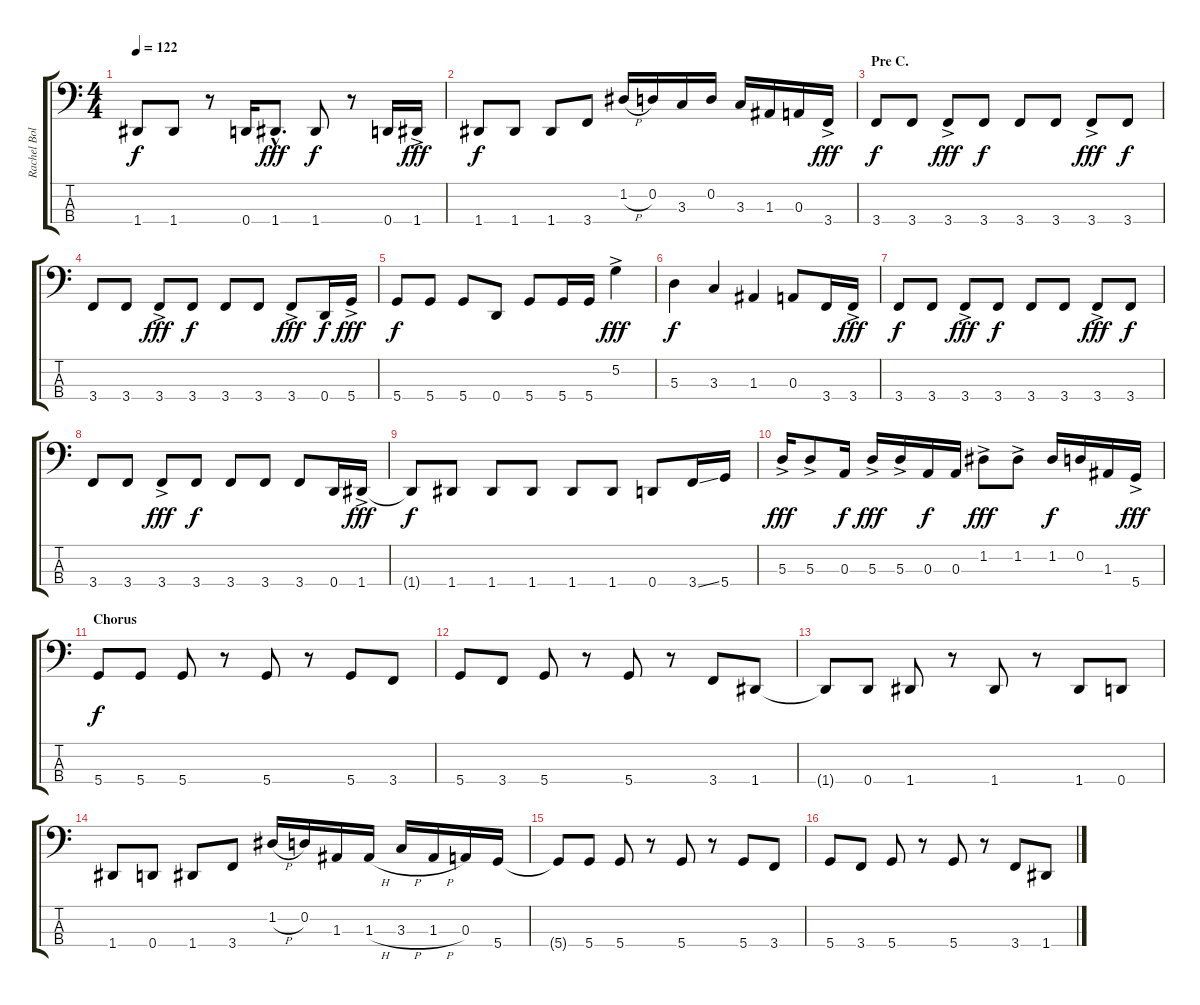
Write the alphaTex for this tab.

\track ("Rachel Bolan - Bass (Dropped D)" "Rachel Bol") {instrument electricbasspick}
\staff {score tabs}
\tuning (G2 D2 A1 D1) {hide}
\ts (4 4)
\tempo 122
\clef f4
\ks c
1.4{t}.8{dy f} 1.4.8 r.8 0.4.16 1.4{hac}.8{d dy fff} 1.4.8{dy f} r.8 0.4.16 1.4{ac}.16{dy fff} |
1.4.8{dy f} 1.4.8 1.4.8 3.4.8 1.2{h}.16 0.2.16 3.3.16 0.2.16 3.3.16 1.3.16 0.3.16 3.4{ac}.16{dy fff} |
\section ("" "Pre C.")
3.4.8{dy f} 3.4.8 3.4{ac}.8{dy fff} 3.4.8{dy f} 3.4.8 3.4.8 3.4{ac}.8{dy fff} 3.4.8{dy f} |
3.4.8 3.4.8 3.4{ac}.8{dy fff} 3.4.8{dy f} 3.4.8 3.4.8 3.4{ac}.8{dy fff} 0.4.16{dy f} 5.4{ac}.16{dy fff} |
5.4.8{dy f} 5.4.8 5.4.8 0.4.8 5.4.8 5.4.16 5.4.16 5.2{ac}.4{dy fff} |
5.3.4{dy f} 3.3.4 1.3.4 0.3.8 3.4.16 3.4{ac}.16{dy fff} |
3.4.8{dy f} 3.4.8 3.4{ac}.8{dy fff} 3.4.8{dy f} 3.4.8 3.4.8 3.4{ac}.8{dy fff} 3.4.8{dy f} |
3.4.8 3.4.8 3.4{ac}.8{dy fff} 3.4.8{dy f} 3.4.8 3.4.8 3.4.8 0.4.16 1.4{ac}.16{dy fff} |
1.4{t}.8{dy f} 1.4.8 1.4.8 1.4.8 1.4.8 1.4.8 0.4.8 3.4{ss}.16 5.4.16 |
5.3{ac}.16{dy fff} 5.3{ac}.8 0.3.16{dy f} 5.3{ac}.16{dy fff} 5.3{ac}.16 0.3.16{dy f} 0.3.16 1.2{ac}.8{dy fff} 1.2{ac}.8 1.2.16{dy f} 0.2.16 1.3.16 5.4{ac}.16{dy fff} |
\section ("" "Chorus")
5.4.8{dy f} 5.4.8 5.4.8 r.8 5.4.8 r.8 5.4.8 3.4.8 |
5.4.8 3.4.8 5.4.8 r.8 5.4.8 r.8 3.4.8 1.4.8 |
1.4{t}.8 0.4.8 1.4.8 r.8 1.4.8 r.8 1.4.8 0.4.8 |
1.4.8 0.4.8 1.4.8 3.4.8 1.2{h}.16 0.2.16 1.3.16 1.3{h}.16 3.3{h}.16 1.3{h}.16 0.3.16 5.4.16 |
5.4{t}.8 5.4.8 5.4.8 r.8 5.4.8 r.8 5.4.8 3.4.8 |
5.4.8 3.4.8 5.4.8 r.8 5.4.8 r.8 3.4.8 1.4.8
